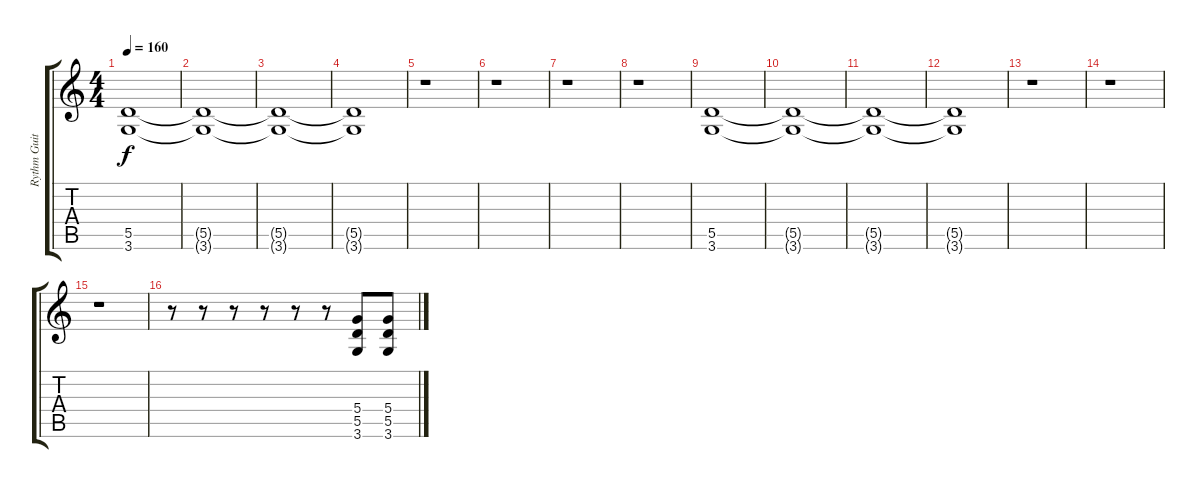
\track ("Rythm Guitar" "Rythm Guit") {instrument distortionguitar}
\staff {score tabs}
\tuning (E4 B3 G3 D3 A2 E2) {hide}
\ts (4 4)
\tempo 160
\clef g2
\ks c
(5.5 3.6).1{dy f} |
(5.5{t} 3.6{t}).1 |
(5.5{t} 3.6{t}).1 |
(5.5{t} 3.6{t}).1 |
r.1 |
r.1 |
r.1 |
r.1 |
(5.5 3.6).1 |
(5.5{t} 3.6{t}).1 |
(5.5{t} 3.6{t}).1 |
(5.5{t} 3.6{t}).1 |
r.1 |
r.1 |
r.1 |
r.8 r.8 r.8 r.8 r.8 r.8 (5.4 5.5 3.6).8 (5.4 5.5 3.6).8
